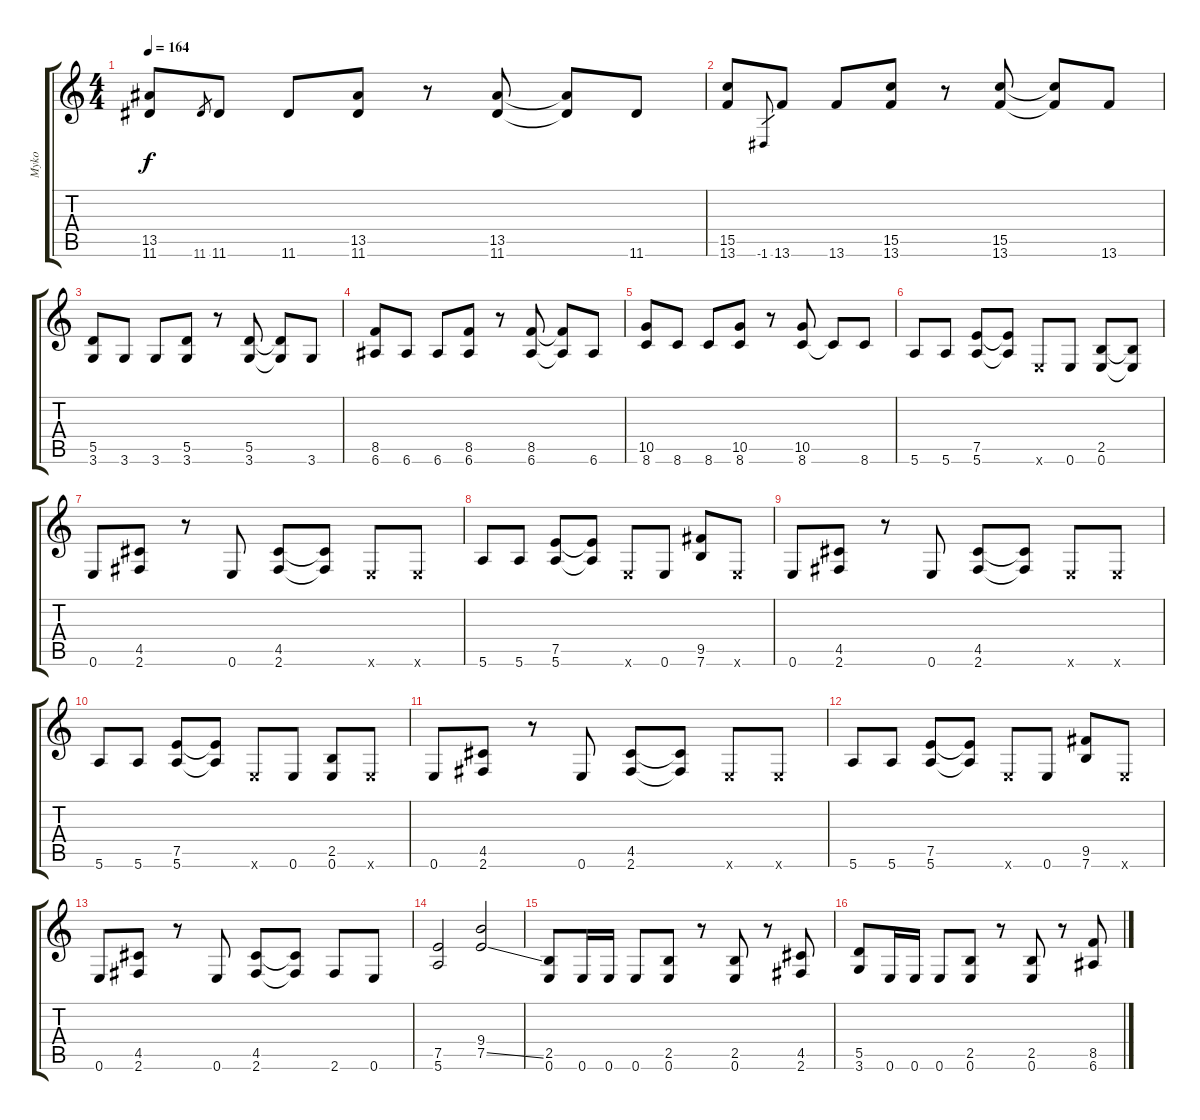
\track ("Myko" "Myko") {instrument distortionguitar}
\staff {score tabs}
\tuning (E4 B3 G3 D3 A2 E2) {hide}
\ts (4 4)
\tempo 164
\clef g2
\ks c
(13.5 11.6).8{dy f} 11.6.8{gr} 11.6.8 11.6.8 (13.5 11.6).8 r.8 (13.5 11.6).8 (13.5{t} 11.6{t}).8 11.6.8 |
(15.5 13.6).8 -1.6.8{gr} 13.6.8 13.6.8 (15.5 13.6).8 r.8 (15.5 13.6).8 (15.5{t} 13.6{t}).8 13.6.8 |
(5.5 3.6).8 3.6.8 3.6.8 (5.5 3.6).8 r.8 (5.5 3.6).8 (5.5{t} 3.6{t}).8 3.6.8 |
(8.5 6.6).8 6.6.8 6.6.8 (8.5 6.6).8 r.8 (8.5 6.6).8 (8.5{t} 6.6{t}).8 6.6.8 |
(10.5 8.6).8 8.6.8 8.6.8 (10.5 8.6).8 r.8 (10.5 8.6).8 8.6{t}.8 8.6.8 |
5.6.8 5.6.8 (7.5 5.6).8 (7.5{t} 5.6{t}).8 0.6{x}.8 0.6.8 (2.5 0.6).8 (2.5{t} 0.6{t}).8 |
0.6.8 (4.5 2.6).8 r.8 0.6.8 (4.5 2.6).8 (4.5{t} 2.6{t}).8 0.6{x}.8 0.6{x}.8 |
5.6.8 5.6.8 (7.5 5.6).8 (7.5{t} 5.6{t}).8 0.6{x}.8 0.6.8 (9.5 7.6).8 0.6{x}.8 |
0.6.8 (4.5 2.6).8 r.8 0.6.8 (4.5 2.6).8 (4.5{t} 2.6{t}).8 0.6{x}.8 0.6{x}.8 |
5.6.8 5.6.8 (7.5 5.6).8 (7.5{t} 5.6{t}).8 0.6{x}.8 0.6.8 (2.5 0.6).8 0.6{x}.8 |
0.6.8 (4.5 2.6).8 r.8 0.6.8 (4.5 2.6).8 (4.5{t} 2.6{t}).8 0.6{x}.8 0.6{x}.8 |
5.6.8 5.6.8 (7.5 5.6).8 (7.5{t} 5.6{t}).8 0.6{x}.8 0.6.8 (9.5 7.6).8 0.6{x}.8 |
0.6.8 (4.5 2.6).8 r.8 0.6.8 (4.5 2.6).8 (4.5{t} 2.6{t}).8 2.6.8 0.6.8 |
(7.5 5.6).2 (9.4 7.5{ss}).2 |
(2.5 0.6).8 0.6.16 0.6.16 0.6.8 (2.5 0.6).8 r.8 (2.5 0.6).8 r.8 (4.5 2.6).8 |
(5.5 3.6).8 0.6.16 0.6.16 0.6.8 (2.5 0.6).8 r.8 (2.5 0.6).8 r.8 (8.5 6.6).8
